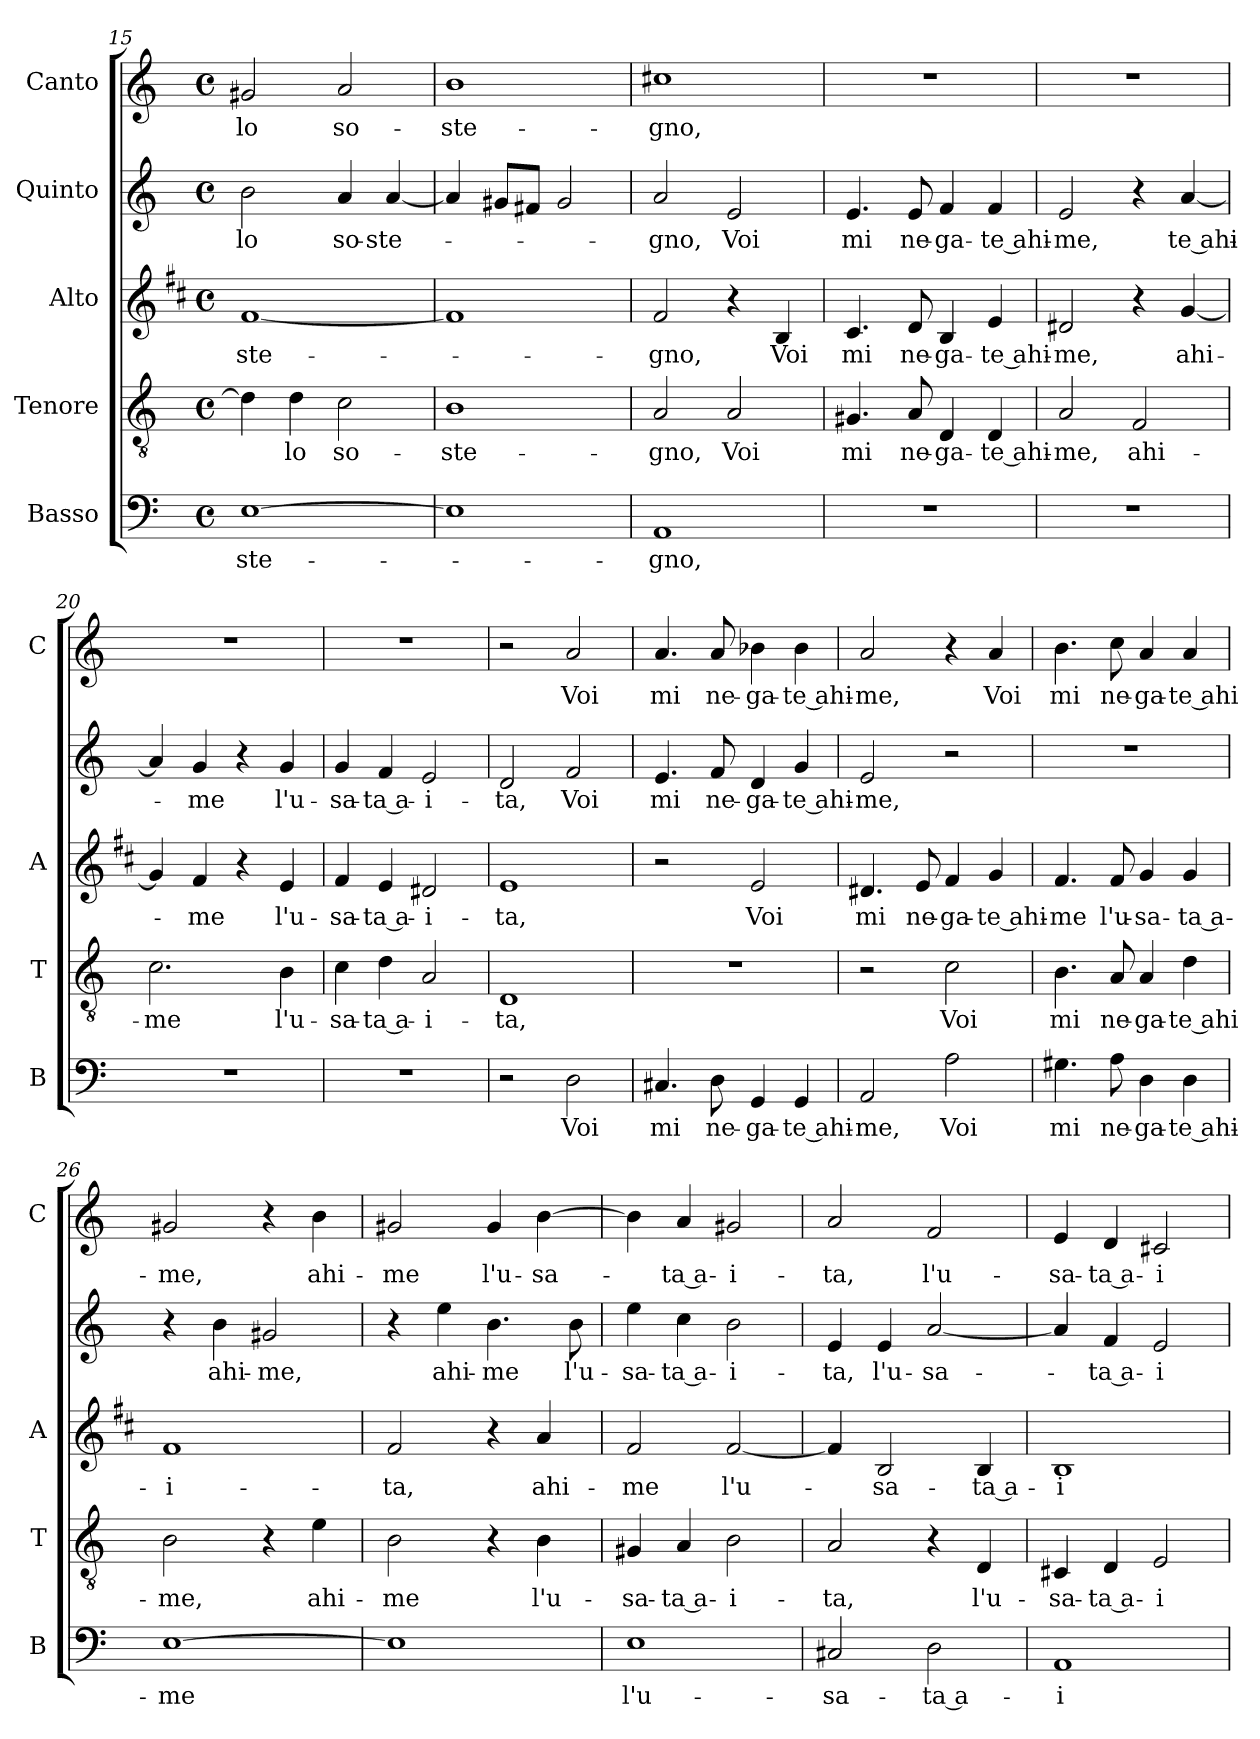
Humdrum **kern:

**kern	**text	**kern	**text	**kern	**text	**kern	**text	**kern	**text
*part5	*part5	*part4	*part4	*part3	*part3	*part2	*part2	*part1	*part1
*staff5	*staff5	*staff4	*staff4	*staff3	*staff3	*staff2	*staff2	*staff1	*staff1
*I"Basso	*	*I"Tenore	*	*I"Alto	*	*I"Quinto	*	*I"Canto	*
*I'B	*	*I'T	*	*I'A	*	*	*	*I'C	*
!!LO:LB:g=z
*clefF4	*	*clefGv2	*	*clefG2	*	*clefG2	*	*clefG2	*
*	*	*	*	*ITrd1c2	*	*	*	*	*
*k[]	*	*k[]	*	*k[]	*	*k[]	*	*k[]	*
*C:	*	*C:	*	*C:	*	*C:	*	*C:	*
*M4/4	*	*M4/4	*	*M4/4	*	*M4/4	*	*M4/4	*
*met(c)	*	*met(c)	*	*met(c)	*	*met(c)	*	*met(c)	*
=15	=15	=15	=15	=15	=15	=15	=15	=15	=15
!	!LO:LY:b	!	!	!	!LO:LY:b	!	!LO:LY:b	!	!LO:LY:b
[1E	-ste-	4d\]	.	[1e	-ste-	2b\	-lo	2g#X/	-lo
!	!	!	!LO:LY:b	!	!	!	!	!	!
.	.	4d\	-lo	.	.	.	.	.	.
!	!	!	!LO:LY:b	!	!	!	!LO:LY:b	!	!LO:LY:b
.	.	2c\	so-	.	.	4a/	so-	2a/	so-
!	!	!	!	!	!	!	!LO:LY:b	!	!
.	.	.	.	.	.	[4a/	-ste-	.	.
=16	=16	=16	=16	=16	=16	=16	=16	=16	=16
!	!	!	!LO:LY:b	!	!	!	!	!	!LO:LY:b
1E]	.	1B	-ste-	1e]	.	4a/]	.	1b	-ste-
.	.	.	.	.	.	8g#X/L	.	.	.
.	.	.	.	.	.	8f#X/J	.	.	.
.	.	.	.	.	.	2g#/	.	.	.
=17	=17	=17	=17	=17	=17	=17	=17	=17	=17
!	!LO:LY:b	!	!LO:LY:b	!	!LO:LY:b	!	!LO:LY:b	!	!LO:LY:b
1AA	-gno,	2A/	-gno,	2e/	-gno,	2a/	-gno,	1cc#X	-gno,
!	!	!	!LO:LY:b	!	!	!	!LO:LY:b	!	!
.	.	2A/	Voi	4r	.	2e/	Voi	.	.
!	!	!	!	!	!LO:LY:b	!	!	!	!
.	.	.	.	4A/	Voi	.	.	.	.
=18	=18	=18	=18	=18	=18	=18	=18	=18	=18
!	!	!	!LO:LY:b	!	!LO:LY:b	!	!LO:LY:b	!	!
1r	.	4.G#X/	mi	4.B/	mi	4.e/	mi	1r	.
!	!	!	!LO:LY:b	!	!LO:LY:b	!	!LO:LY:b	!	!
.	.	8A/	ne-	8c/	ne-	8e/	ne-	.	.
!	!	!	!LO:LY:b	!	!LO:LY:b	!	!LO:LY:b	!	!
.	.	4D/	-ga-	4A/	-ga-	4f/	-ga-	.	.
!	!	!	!LO:LY:b	!	!LO:LY:b	!	!LO:LY:b	!	!
.	.	4D/	-te ahi-	4d/	-te ahi-	4f/	-te ahi-	.	.
=19	=19	=19	=19	=19	=19	=19	=19	=19	=19
!	!	!	!LO:LY:b	!	!LO:LY:b	!	!LO:LY:b	!	!
1r	.	2A/	-me,	2c#X/	-me,	2e/	-me,	1r	.
!	!	!	!LO:LY:b	!	!	!	!	!	!
.	.	2F/	ahi-	4r	.	4r	.	.	.
!	!	!	!	!	!LO:LY:b	!	!LO:LY:b	!	!
.	.	.	.	[4f/	ahi-	[4a/	te ahi-	.	.
=20	=20	=20	=20	=20	=20	=20	=20	=20	=20
!	!	!	!LO:LY:b	!	!	!	!	!	!
1r	.	2.c\	-me	4f/]	.	4a/]	.	1r	.
!	!	!	!	!	!LO:LY:b	!	!LO:LY:b	!	!
.	.	.	.	4e/	-me	4g/	-me	.	.
.	.	.	.	4r	.	4r	.	.	.
!	!	!	!LO:LY:b	!	!LO:LY:b	!	!LO:LY:b	!	!
.	.	4B\	l'u-	4d/	l'u-	4g/	l'u-	.	.
=21	=21	=21	=21	=21	=21	=21	=21	=21	=21
!	!	!	!LO:LY:b	!	!LO:LY:b	!	!LO:LY:b	!	!
1r	.	4c\	-sa-	4e/	-sa-	4g/	-sa-	1r	.
!	!	!	!LO:LY:b	!	!LO:LY:b	!	!LO:LY:b	!	!
.	.	4d\	-ta a-	4d/	-ta a-	4f/	-ta a-	.	.
!	!	!	!LO:LY:b	!	!LO:LY:b	!	!LO:LY:b	!	!
.	.	2A/	-i-	2c#X/	-i-	2e/	-i-	.	.
=22	=22	=22	=22	=22	=22	=22	=22	=22	=22
!	!	!	!LO:LY:b	!	!LO:LY:b	!	!LO:LY:b	!	!
2r	.	1D	-ta,	1d	-ta,	2d/	-ta,	2r	.
!	!LO:LY:b	!	!	!	!	!	!LO:LY:b	!	!LO:LY:b
2D\	Voi	.	.	.	.	2f/	Voi	2a/	Voi
!!LO:PB:g=z
=23	=23	=23	=23	=23	=23	=23	=23	=23	=23
!	!LO:LY:b	!	!	!	!	!	!LO:LY:b	!	!LO:LY:b
4.C#X/	mi	1r	.	2r	.	4.e/	mi	4.a/	mi
!	!LO:LY:b	!	!	!	!	!	!LO:LY:b	!	!LO:LY:b
8D\	ne-	.	.	.	.	8f/	ne-	8a/	ne-
!	!LO:LY:b	!	!	!	!LO:LY:b	!	!LO:LY:b	!	!LO:LY:b
4GG/	-ga-	.	.	2d/	Voi	4d/	-ga-	4b-X\	-ga-
!	!LO:LY:b	!	!	!	!	!	!LO:LY:b	!	!LO:LY:b
4GG/	-te ahi-	.	.	.	.	4g/	-te ahi-	4b-\	-te ahi-
=24	=24	=24	=24	=24	=24	=24	=24	=24	=24
!	!LO:LY:b	!	!	!	!LO:LY:b	!	!LO:LY:b	!	!LO:LY:b
2AA/	-me,	2r	.	4.c#X/	mi	2e/	-me,	2a/	-me,
!	!	!	!	!	!LO:LY:b	!	!	!	!
.	.	.	.	8d/	ne-	.	.	.	.
!	!LO:LY:b	!	!LO:LY:b	!	!LO:LY:b	!	!	!	!
2A\	Voi	2c\	Voi	4e/	-ga-	2r	.	4r	.
!	!	!	!	!	!LO:LY:b	!	!	!	!LO:LY:b
.	.	.	.	4f/	-te ahi-	.	.	4a/	Voi
=25	=25	=25	=25	=25	=25	=25	=25	=25	=25
!	!LO:LY:b	!	!LO:LY:b	!	!LO:LY:b	!	!	!	!LO:LY:b
4.G#X\	mi	4.B\	mi	4.e/	-me	1r	.	4.b\	mi
!	!LO:LY:b	!	!LO:LY:b	!	!LO:LY:b	!	!	!	!LO:LY:b
8A\	ne-	8A/	ne-	8e/	l'u-	.	.	8cc\	ne-
!	!LO:LY:b	!	!LO:LY:b	!	!LO:LY:b	!	!	!	!LO:LY:b
4D\	-ga-	4A/	-ga-	4f/	-sa-	.	.	4a/	-ga-
!	!LO:LY:b	!	!LO:LY:b	!	!LO:LY:b	!	!	!	!LO:LY:b
4D\	-te ahi-	4d\	-te ahi-	4f/	-ta a-	.	.	4a/	-te ahi-
=26	=26	=26	=26	=26	=26	=26	=26	=26	=26
!	!LO:LY:b	!	!LO:LY:b	!	!LO:LY:b	!	!	!	!LO:LY:b
[1E	-me	2B\	-me,	1e	-i-	4r	.	2g#X/	-me,
!	!	!	!	!	!	!	!LO:LY:b	!	!
.	.	.	.	.	.	4b\	ahi-	.	.
!	!	!	!	!	!	!	!LO:LY:b	!	!
.	.	4r	.	.	.	2g#X/	-me,	4r	.
!	!	!	!LO:LY:b	!	!	!	!	!	!LO:LY:b
.	.	4e\	ahi-	.	.	.	.	4b\	ahi-
=27	=27	=27	=27	=27	=27	=27	=27	=27	=27
!	!	!	!LO:LY:b	!	!LO:LY:b	!	!	!	!LO:LY:b
1E]	.	2B\	-me	2e/	-ta,	4r	.	2g#X/	-me
!	!	!	!	!	!	!	!LO:LY:b	!	!
.	.	.	.	.	.	4ee\	ahi-	.	.
!	!	!	!	!	!	!	!LO:LY:b	!	!LO:LY:b
.	.	4r	.	4r	.	4.b\	-me	4g#/	l'u-
!	!	!	!LO:LY:b	!	!LO:LY:b	!	!	!	!LO:LY:b
.	.	4B\	l'u-	4g/	ahi-	.	.	[4b\	-sa-
!	!	!	!	!	!	!	!LO:LY:b	!	!
.	.	.	.	.	.	8b\	l'u-	.	.
=28	=28	=28	=28	=28	=28	=28	=28	=28	=28
!	!LO:LY:b	!	!LO:LY:b	!	!LO:LY:b	!	!LO:LY:b	!	!
1E	l'u-	4G#X/	-sa-	2e/	-me	4ee\	-sa-	4b\]	.
!	!	!	!LO:LY:b	!	!	!	!LO:LY:b	!	!LO:LY:b
.	.	4A/	-ta a-	.	.	4cc\	-ta a-	4a/	-ta a-
!	!	!	!LO:LY:b	!	!LO:LY:b	!	!LO:LY:b	!	!LO:LY:b
.	.	2B\	-i-	[2e/	l'u-	2b\	-i-	2g#X/	-i-
=29	=29	=29	=29	=29	=29	=29	=29	=29	=29
!	!LO:LY:b	!	!LO:LY:b	!	!	!	!LO:LY:b	!	!LO:LY:b
2C#X/	-sa-	2A/	-ta,	4e/]	.	4e/	-ta,	2a/	-ta,
!	!	!	!	!	!LO:LY:b	!	!LO:LY:b	!	!
.	.	.	.	2A/	-sa-	4e/	l'u-	.	.
!	!LO:LY:b	!	!	!	!	!	!LO:LY:b	!	!LO:LY:b
2D\	-ta a-	4r	.	.	.	[2a/	-sa-	2f/	l'u-
!	!	!	!LO:LY:b	!	!LO:LY:b	!	!	!	!
.	.	4D/	l'u-	4A/	-ta a-	.	.	.	.
!!LO:LB:g=z
=30	=30	=30	=30	=30	=30	=30	=30	=30	=30
!	!LO:LY:b	!	!LO:LY:b	!	!LO:LY:b	!	!	!	!LO:LY:b
1AA	-i-	4C#X/	-sa-	1A	-i-	4a/]	.	4e/	-sa-
!	!	!	!LO:LY:b	!	!	!	!LO:LY:b	!	!LO:LY:b
.	.	4D/	-ta a-	.	.	4f/	-ta a-	4d/	-ta a-
!	!	!	!LO:LY:b	!	!	!	!LO:LY:b	!	!LO:LY:b
.	.	2E/	-i-	.	.	2e/	-i-	2c#X/	-i-
=	=	=	=	=	=	=	=	=	=
*-	*-	*-	*-	*-	*-	*-	*-	*-	*-
